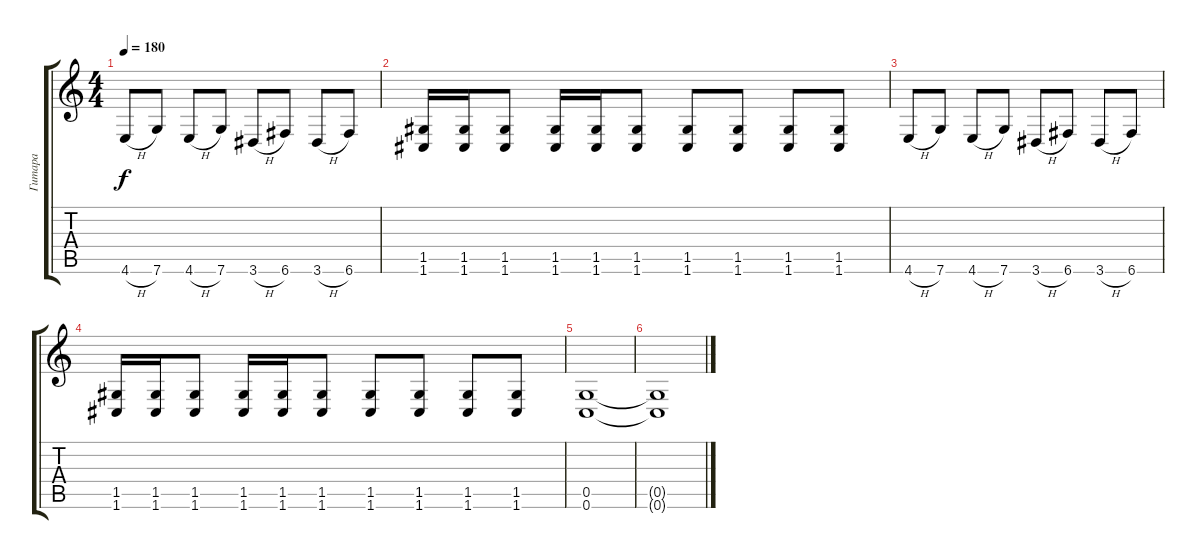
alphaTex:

\track ("Гитара" "Гитара") {instrument distortionguitar}
\staff {score tabs}
\tuning (D4 A3 F3 C3 G2 C2) {hide}
\ts (4 4)
\tempo 180
\clef g2
\ks c
4.6{h}.8{dy f} 7.6.8 4.6{h}.8 7.6.8 3.6{h}.8 6.6.8 3.6{h}.8 6.6.8 |
(1.5 1.6).16 (1.5 1.6).16 (1.5 1.6).8 (1.5 1.6).16 (1.5 1.6).16 (1.5 1.6).8 (1.5 1.6).8 (1.5 1.6).8 (1.5 1.6).8 (1.5 1.6).8 |
4.6{h}.8 7.6.8 4.6{h}.8 7.6.8 3.6{h}.8 6.6.8 3.6{h}.8 6.6.8 |
(1.5 1.6).16 (1.5 1.6).16 (1.5 1.6).8 (1.5 1.6).16 (1.5 1.6).16 (1.5 1.6).8 (1.5 1.6).8 (1.5 1.6).8 (1.5 1.6).8 (1.5 1.6).8 |
(0.5 0.6).1 |
(0.5{t} 0.6{t}).1
